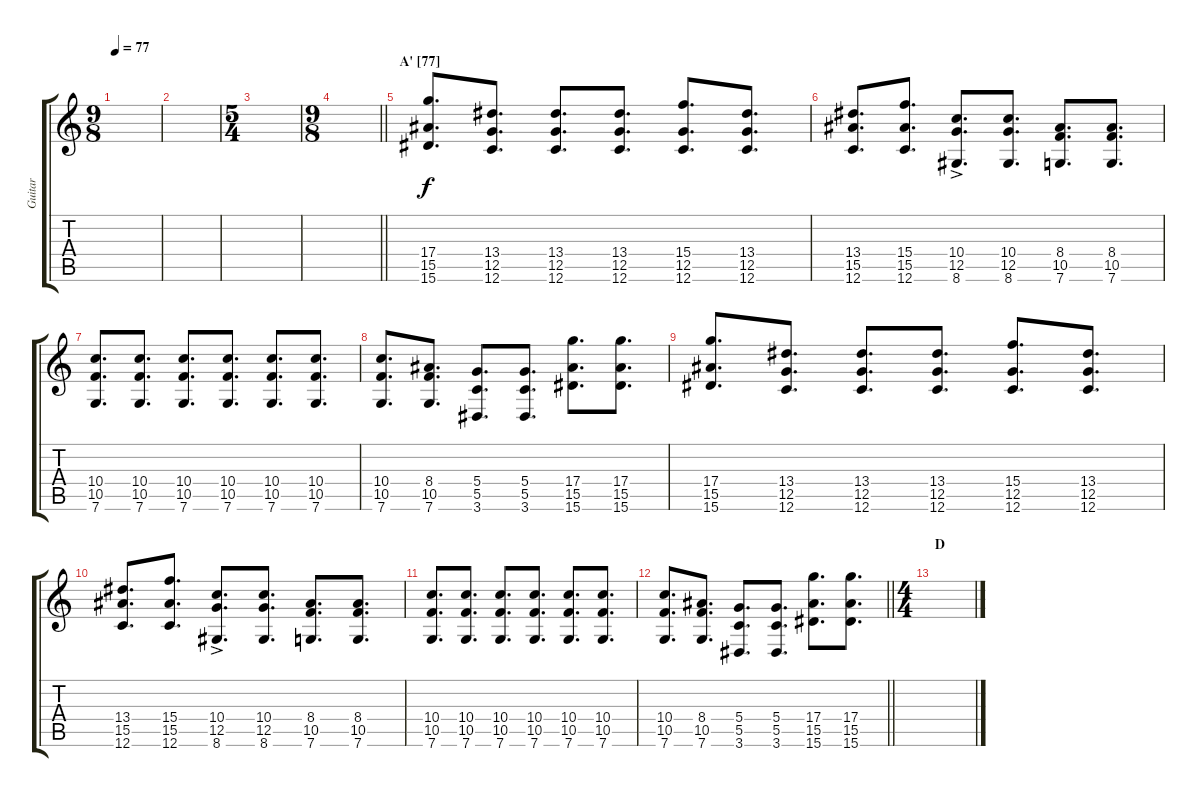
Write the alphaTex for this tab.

\track ("Guitar" "Guitar") {instrument distortionguitar}
\staff {score tabs}
\tuning (G4 E4 A3 D3 G2 C2) {hide}
\ts (9 8)
\tempo 77
\clef g2
\ks c
|
|
\ts (5 4)
|
\ts (9 8)
\barLineRight lightlight
|
\section ("" "A' [77]")
(17.4 15.5 15.6).8{d} (13.4 12.5 12.6).8{d} (13.4 12.5 12.6).8{d} (13.4 12.5 12.6).8{d} (15.4 12.5 12.6).8{d} (13.4 12.5 12.6).8{d} |
(13.4 15.5 12.6).8{d} (15.4 15.5 12.6).8{d} (10.4{ac} 12.5{ac} 8.6{ac}).8{d} (10.4 12.5 8.6).8{d} (8.4 10.5 7.6).8{d} (8.4 10.5 7.6).8{d} |
(10.4 10.5 7.6).8{d} (10.4 10.5 7.6).8{d} (10.4 10.5 7.6).8{d} (10.4 10.5 7.6).8{d} (10.4 10.5 7.6).8{d} (10.4 10.5 7.6).8{d} |
(10.4 10.5 7.6).8{d} (8.4 10.5 7.6).8{d} (5.4 5.5 3.6).8{d} (5.4 5.5 3.6).8{d} (17.4 15.5 15.6).8{d} (17.4 15.5 15.6).8{d} |
(17.4 15.5 15.6).8{d} (13.4 12.5 12.6).8{d} (13.4 12.5 12.6).8{d} (13.4 12.5 12.6).8{d} (15.4 12.5 12.6).8{d} (13.4 12.5 12.6).8{d} |
(13.4 15.5 12.6).8{d} (15.4 15.5 12.6).8{d} (10.4{ac} 12.5{ac} 8.6{ac}).8{d} (10.4 12.5 8.6).8{d} (8.4 10.5 7.6).8{d} (8.4 10.5 7.6).8{d} |
(10.4 10.5 7.6).8{d} (10.4 10.5 7.6).8{d} (10.4 10.5 7.6).8{d} (10.4 10.5 7.6).8{d} (10.4 10.5 7.6).8{d} (10.4 10.5 7.6).8{d} |
\barLineRight lightlight
(10.4 10.5 7.6).8{d} (8.4 10.5 7.6).8{d} (5.4 5.5 3.6).8{d} (5.4 5.5 3.6).8{d} (17.4 15.5 15.6).8{d} (17.4 15.5 15.6).8{d} |
\ts (4 4)
\section ("" "D")
